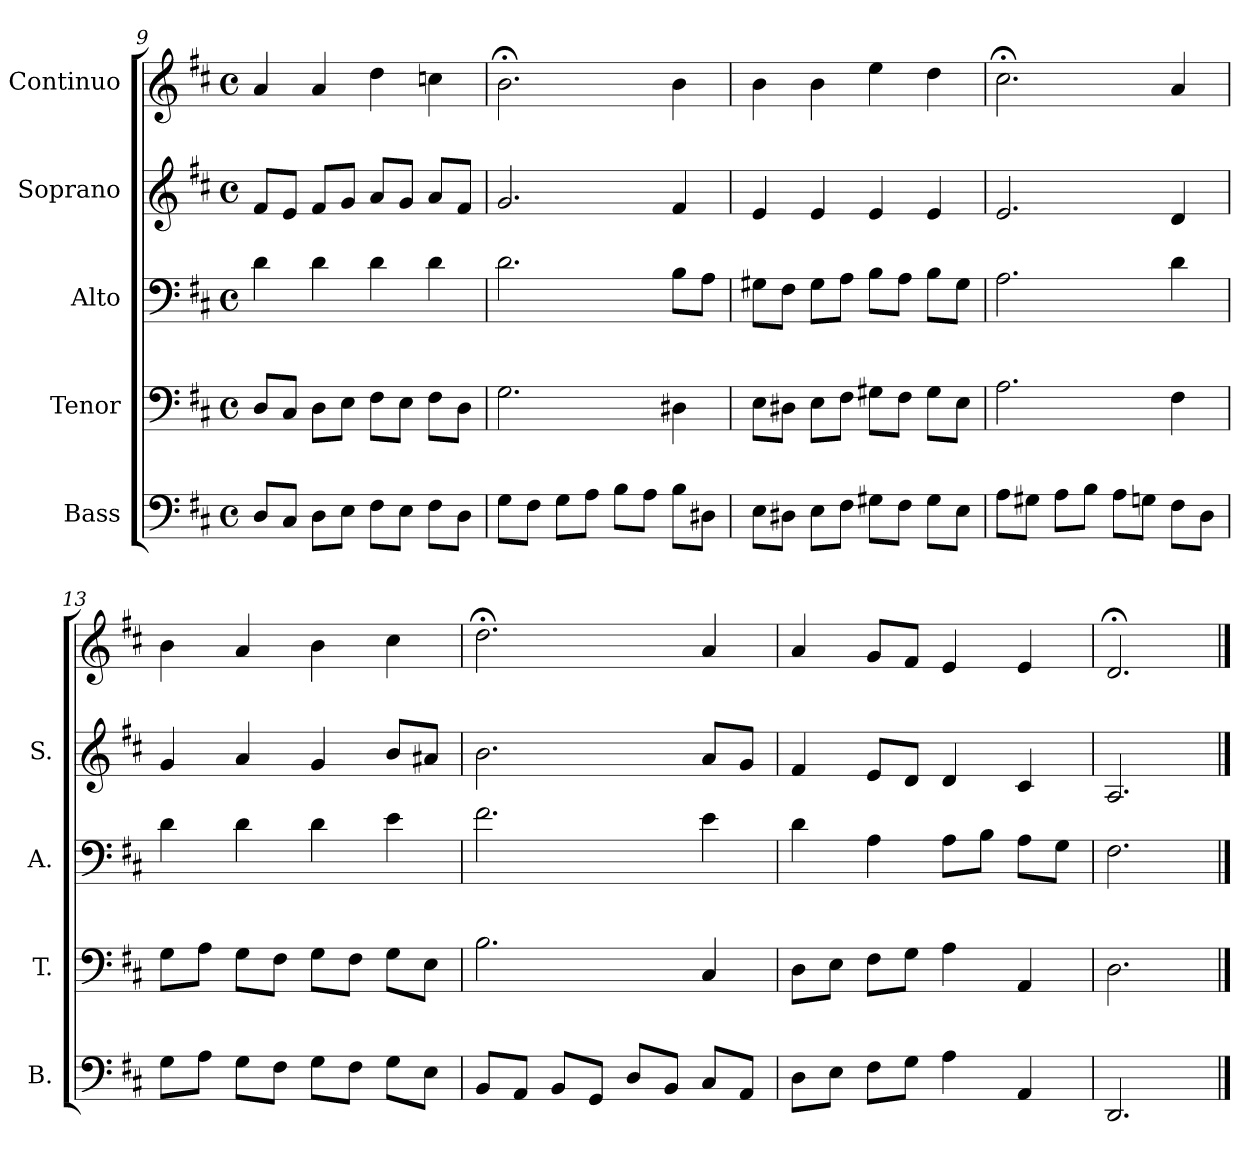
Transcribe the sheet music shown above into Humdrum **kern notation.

**kern	**kern	**kern	**kern	**kern
*part5	*part4	*part3	*part2	*part1
*staff5	*staff4	*staff3	*staff2	*staff1
*I"Bass	*I"Tenor	*I"Alto	*I"Soprano	*I"Continuo
*I'B.	*I'T.	*I'A.	*I'S.	*
*clefF4	*clefF4	*clefF4	*clefG2	*clefG2
*k[f#c#]	*k[f#c#]	*k[f#c#]	*k[f#c#]	*k[f#c#]
*D:	*D:	*D:	*D:	*D:
*M4/4	*M4/4	*M4/4	*M4/4	*M4/4
*met(c)	*met(c)	*met(c)	*met(c)	*met(c)
=9	=9	=9	=9	=9
8D/L	8D/L	4d\	8f#/L	4a/
8C#/J	8C#/J	.	8e/J	.
8D\L	8D\L	4d\	8f#/L	4a/
8E\J	8E\J	.	8g/J	.
8F#\L	8F#\L	4d\	8a/L	4dd\
8E\J	8E\J	.	8g/J	.
8F#\L	8F#\L	4d\	8a/L	4ccn\
8D\J	8D\J	.	8f#/J	.
=10	=10	=10	=10	=10
8G\L	2.G\	2.d\	2.g/	2.b;<\
8F#\J	.	.	.	.
8G\L	.	.	.	.
8A\J	.	.	.	.
8B\L	.	.	.	.
8A\J	.	.	.	.
8B\L	4D#X\	8B\L	4f#/	4b\
8D#X\J	.	8A\J	.	.
=11	=11	=11	=11	=11
8E\L	8E\L	8G#X\L	4e/	4b\
8D#X\J	8D#X\J	8F#\J	.	.
8E\L	8E\L	8G#\L	4e/	4b\
8F#\J	8F#\J	8A\J	.	.
8G#X\L	8G#X\L	8B\L	4e/	4ee\
8F#\J	8F#\J	8A\J	.	.
8G#\L	8G#\L	8B\L	4e/	4dd\
8E\J	8E\J	8G#\J	.	.
!!LO:LB:g=z
=12	=12	=12	=12	=12
8A\L	2.A\	2.A\	2.e/	2.cc#;<\
8G#X\J	.	.	.	.
8A\L	.	.	.	.
8B\J	.	.	.	.
8A\L	.	.	.	.
8Gn\J	.	.	.	.
8F#\L	4F#\	4d\	4d/	4a/
8D\J	.	.	.	.
=13	=13	=13	=13	=13
8G\L	8G\L	4d\	4g/	4b\
8A\J	8A\J	.	.	.
8G\L	8G\L	4d\	4a/	4a/
8F#\J	8F#\J	.	.	.
8G\L	8G\L	4d\	4g/	4b\
8F#\J	8F#\J	.	.	.
8G\L	8G\L	4e\	8b/L	4cc#\
8E\J	8E\J	.	8a#X/J	.
=14	=14	=14	=14	=14
8BB/L	2.B\	2.f#\	2.b\	2.dd;<\
8AA/J	.	.	.	.
8BB/L	.	.	.	.
8GG/J	.	.	.	.
8D/L	.	.	.	.
8BB/J	.	.	.	.
8C#/L	4C#/	4e\	8a/L	4a/
8AA/J	.	.	8g/J	.
=15	=15	=15	=15	=15
8D\L	8D\L	4d\	4f#/	4a/
8E\J	8E\J	.	.	.
8F#\L	8F#\L	4A\	8e/L	8g/L
8G\J	8G\J	.	8d/J	8f#/J
4A\	4A\	8A\L	4d/	4e/
.	.	8B\J	.	.
4AA/	4AA/	8A\L	4c#/	4e/
.	.	8G\J	.	.
=16	=16	=16	=16	=16
2.DD/	2.D\	2.F#\	2.A/	2.d;</
==	==	==	==	==
*-	*-	*-	*-	*-
